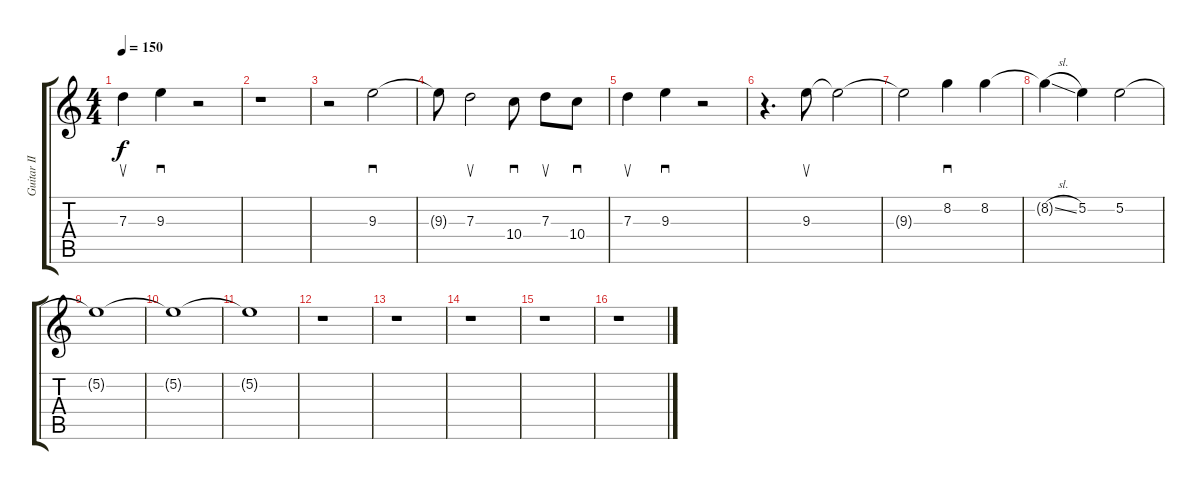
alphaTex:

\track ("Guitar II" "Guitar II") {instrument overdrivenguitar}
\staff {score tabs}
\tuning (E4 B3 G3 D3 A2 E2) {hide}
\ts (4 4)
\tempo 150
\clef g2
\ks c
7.3.4{su dy f} 9.3.4{sd} r.2 |
r.1 |
r.2 9.3.2{sd} |
9.3{t}.8 7.3.2{su} 10.4.8{sd} 7.3.8{su} 10.4.8{sd} |
7.3.4{su} 9.3.4{sd} r.2 |
r.4{d} 9.3.8{su} 9.3{t}.2 |
9.3{t}.2 8.2.4{sd} 8.2.4 |
8.2{sl t}.4 5.2.4 5.2.2 |
5.2{t}.1 |
5.2{t}.1 |
5.2{t}.1 |
r.1 |
r.1 |
r.1 |
r.1 |
r.1
